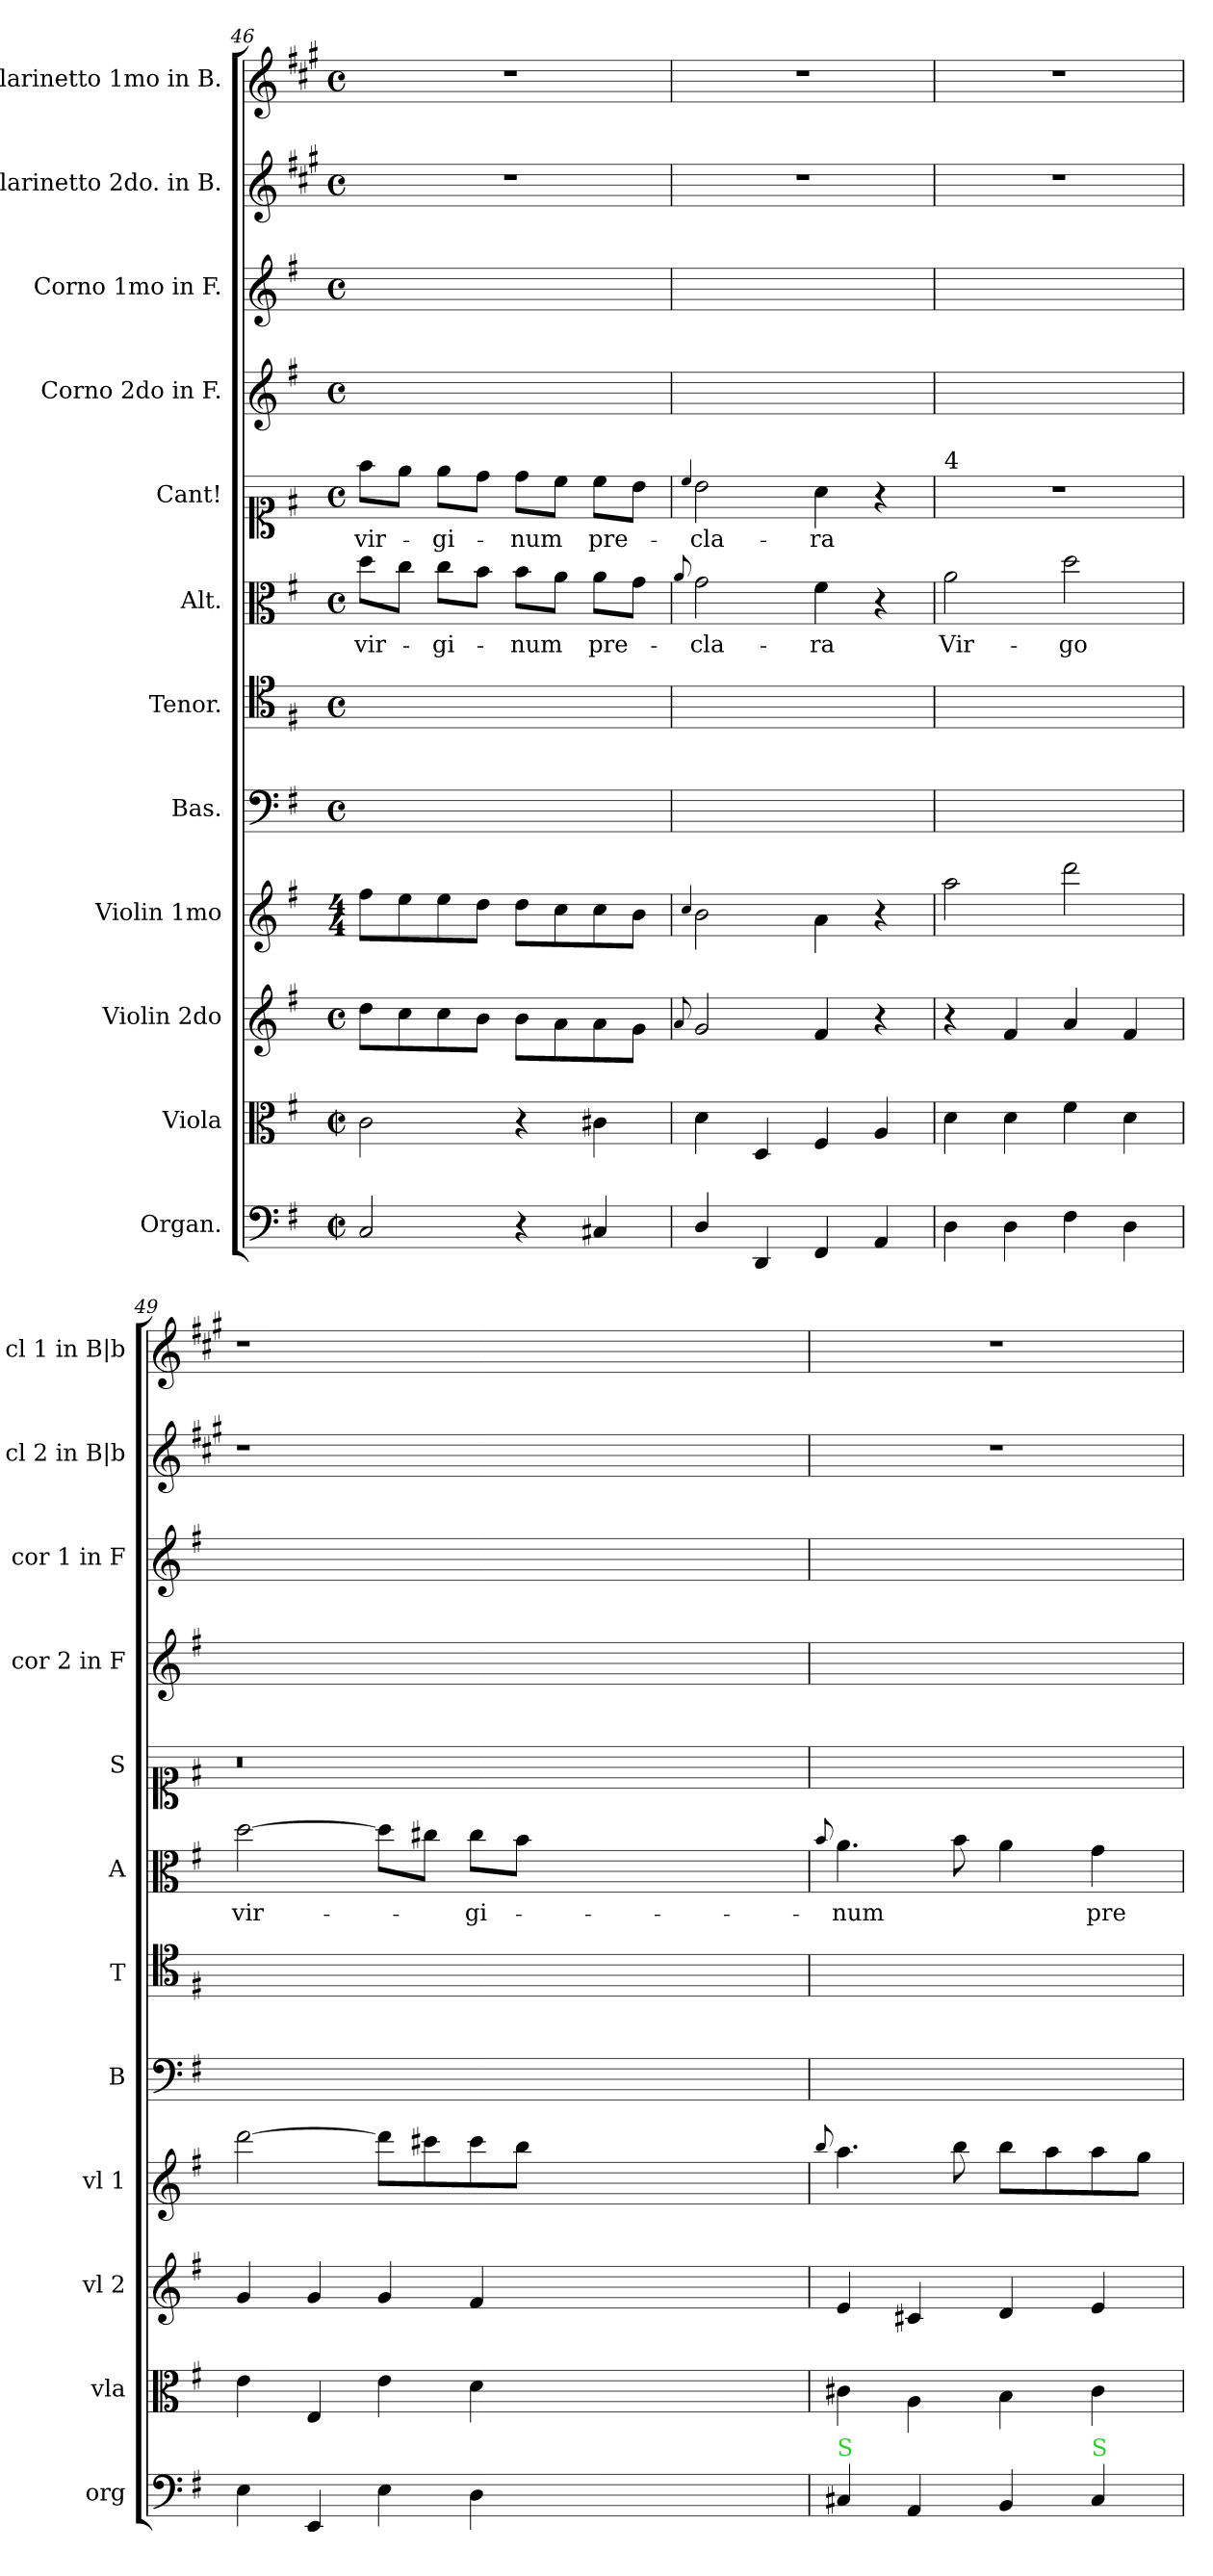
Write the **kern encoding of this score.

**kern	**kern	**kern	**kern	**kern	**kern	**kern	**text	**kern	**text	**kern	**kern	**kern	**kern
*part12	*part11	*part10	*part9	*part8	*part7	*part6	*part6	*part5	*part5	*part4	*part3	*part2	*part1
*staff12	*staff11	*staff10	*staff9	*staff8	*staff7	*staff6	*staff6	*staff5	*staff5	*staff4	*staff3	*staff2	*staff1
*I"Organ.	*I"Viola	*I"Violin 2do	*I"Violin 1mo	*I"Bas.	*I"Tenor.	*I"Alt.	*	*I"Cant!	*	*I"Corno 2do in F.	*I"Corno 1mo in F.	*I"Clarinetto 2do. in B.	*I"Clarinetto 1mo in B.
*I'org	*I'vla	*I'vl 2	*I'vl 1	*I'B	*I'T	*I'A	*	*I'S	*	*I'cor 2 in F	*I'cor 1 in F	*I'cl 2 in B|b	*I'cl 1 in B|b
*clefF4	*clefC3	*clefG2	*clefG2	*clefF4	*clefC4	*clefC3	*	*clefC1	*	*clefG2	*clefG2	*clefG2	*clefG2
*	*	*	*	*	*	*	*	*	*	*ITrd4c7	*ITrd4c7	*ITrd1c2	*ITrd1c2
*k[f#]	*k[f#]	*k[f#]	*k[f#]	*k[f#]	*k[f#]	*k[f#]	*	*k[f#]	*	*k[]	*k[]	*k[f#]	*k[f#]
*G:	*G:	*G:	*G:	*G:	*G:	*G:	*	*G:	*	*	*	*G:	*G:
*M4/4	*M4/4	*M4/4	*M4/4	*M4/4	*M4/4	*M4/4	*	*M4/4	*	*M4/4	*M4/4	*M4/4	*M4/4
*met(c|)	*met(c|)	*met(c)	*	*met(c)	*met(c)	*met(c)	*	*met(c)	*	*met(c)	*met(c)	*met(c)	*met(c)
=46	=46	=46	=46	=46	=46	=46	=46	=46	=46	=46	=46	=46	=46
2C/	2c\	8dd\L	8ff#\L	1ryy	1ryy	8dd\L	vir-	8ff#\L	vir-	1ryy	1ryy	1r	1r
.	.	8cc\	8ee\	.	.	8cc\J	.	8ee\J	.	.	.	.	.
.	.	8cc\	8ee\	.	.	8cc\L	-gi-	8ee\L	-gi-	.	.	.	.
.	.	8b\J	8dd\J	.	.	8b\J	.	8dd\J	.	.	.	.	.
4r	4r	8b\L	8dd\L	.	.	8b\L	-num	8dd\L	-num	.	.	.	.
.	.	8a\	8cc\	.	.	8a\J	.	8cc\J	.	.	.	.	.
4C#X/	4c#X\	8a\	8cc\	.	.	8a\L	pre-	8cc\L	pre-	.	.	.	.
.	.	8g\J	8b\J	.	.	8g\J	.	8b\J	.	.	.	.	.
=47	=47	=47	=47	=47	=47	=47	=47	=47	=47	=47	=47	=47	=47
.	.	8qqa/	4qqcc/	.	.	8qqa/	.	4qqcc/	.	.	.	.	.
4D/	4d\	2g/	2b\	1ryy	1ryy	2g\	-cla-	2b\	-cla-	1ryy	1ryy	1r	1r
4DD/	4D/	.	.	.	.	.	.	.	.	.	.	.	.
4FF#/	4F#/	4f#/	4a\	.	.	4f#\	-ra	4a\	-ra	.	.	.	.
4AA/	4A/	4r	4r	.	.	4r	.	4r	.	.	.	.	.
=48	=48	=48	=48	=48	=48	=48	=48	=48	=48	=48	=48	=48	=48
!	!	!	!	!	!	!	!	!LO:TX:a:t=4	!	!	!	!	!
4D\	4d\	4r	2aa\	1ryy	1ryy	2a\	Vir-	1r	.	1ryy	1ryy	1r	1r
4D\	4d\	4f#/	.	.	.	.	.	.	.	.	.	.	.
4F#\	4f#\	4a/	2ddd\	.	.	2dd\	-go	.	.	.	.	.	.
4D\	4d\	4f#/	.	.	.	.	.	.	.	.	.	.	.
=49	=49	=49	=49	=49	=49	=49	=49	=49	=49	=49	=49	=49	=49
4E\	4e\	4g/	[2ddd\	1ryy	1ryy	[2dd	vir-	0.r	.	1ryy	1ryy	1r	1r
4EE/	4E/	4g/	.	.	.	.	.	.	.	.	.	.	.
4E\	4e\	4g/	8ddd\L]	.	.	8ddL]	.	.	.	.	.	.	.
.	.	.	8ccc#X\	.	.	8cc#X\J	.	.	.	.	.	.	.
4D\	4d\	4f#/	8ccc#\	.	.	8cc#\L	-gi-	.	.	.	.	.	.
.	.	.	8bb\J	.	.	8b\J	.	.	.	.	.	.	.
0ryy	0ryy	0ryy	0ryy	0ryy	0ryy	0ryy	.	.	.	0ryy	0ryy	0ryy	0ryy
=50	=50	=50	=50	=50	=50	=50	=50	=50	=50	=50	=50	=50	=50
.	.	.	8qqbb/	.	.	8qqb/	.	.	.	.	.	.	.
!LO:TX:a:color=limegreen:t=S	!	!	!	!	!	!	!	!	!	!	!	!	!
4C#X/	4c#X\	4e/	4.aa\	1ryy	1ryy	4.a\	-num	1ryy	.	1ryy	1ryy	1r	1r
4AA/	4A\	4c#X/	.	.	.	.	.	.	.	.	.	.	.
.	.	.	8bb\	.	.	8b\	.	.	.	.	.	.	.
4BB/	4B\	4d/	8bb\L	.	.	4a\	.	.	.	.	.	.	.
.	.	.	8aa\	.	.	.	.	.	.	.	.	.	.
!LO:TX:a:color=limegreen:t=S	!	!	!	!	!	!	!	!	!	!	!	!	!
4C#/	4c#\	4e/	8aa\	.	.	4g\	pre-	.	.	.	.	.	.
.	.	.	8gg\J	.	.	.	.	.	.	.	.	.	.
=	=	=	=	=	=	=	=	=	=	=	=	=	=
*-	*-	*-	*-	*-	*-	*-	*-	*-	*-	*-	*-	*-	*-
